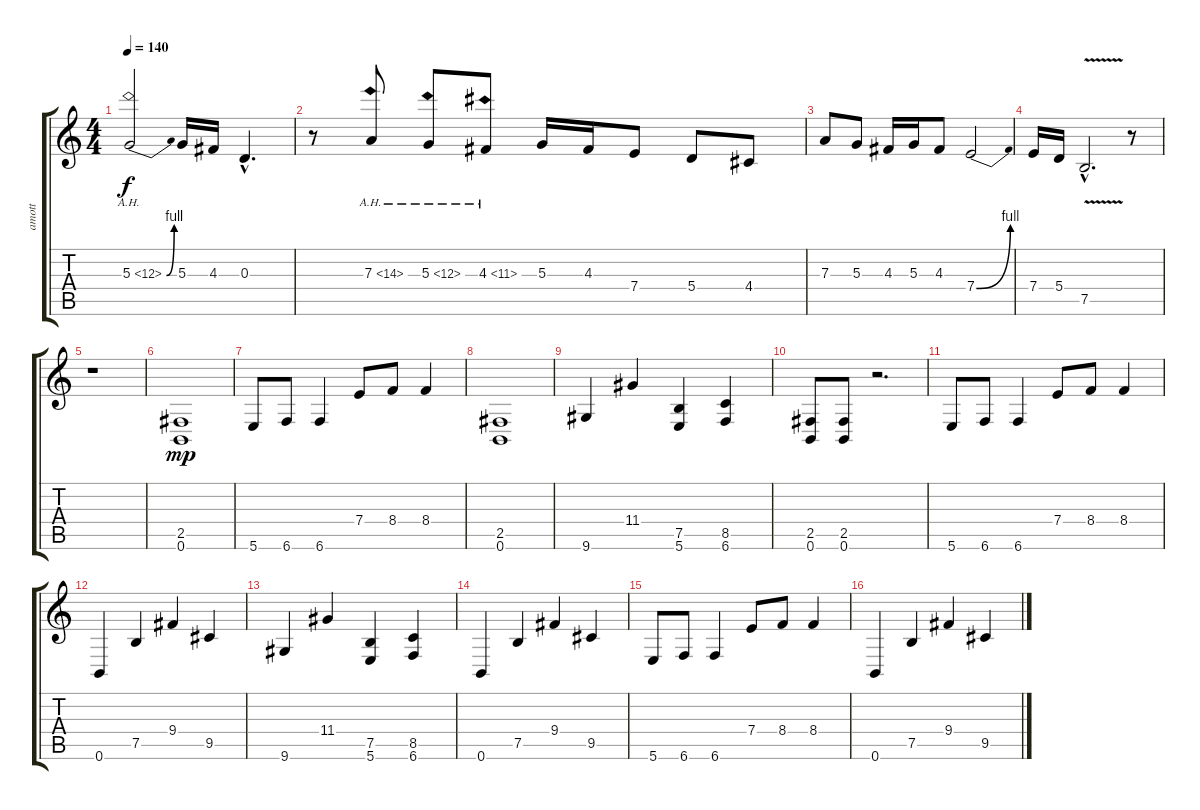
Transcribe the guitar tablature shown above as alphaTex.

\track ("amott" "amott") {instrument distortionguitar}
\staff {score tabs}
\tuning (B3 Gb3 D3 A2 E2 B1) {hide}
\ts (4 4)
\tempo 140
\clef g2
\ks c
5.3{be (bend 0 0 60 4) ah 7}.2{dy f} 5.3.16 4.3.16 0.3{hac}.4{d} |
r.8 7.3{ah 7}.8 5.3{ah 7}.8 4.3{ah 7}.8 5.3.16 4.3.16 7.4.8 5.4.8 4.4.8 |
7.3.8 5.3.8 4.3.16 5.3.16 4.3.8 7.4{be (bend 0 0 60 4)}.2 |
7.4.16 5.4.16 7.5{v hac}.2{d} r.8 |
r.1 |
(2.5 0.6).1{dy mp} |
5.6.8 6.6.8 6.6.4 7.4.8 8.4.8 8.4.4 |
(2.5 0.6).1 |
9.6.4 11.4.4 (7.5 5.6).4 (8.5 6.6).4 |
(2.5 0.6).8 (2.5 0.6).8 r.2{d} |
5.6.8 6.6.8 6.6.4 7.4.8 8.4.8 8.4.4 |
0.6.4 7.5.4 9.4.4 9.5.4 |
9.6.4 11.4.4 (7.5 5.6).4 (8.5 6.6).4 |
0.6.4 7.5.4 9.4.4 9.5.4 |
5.6.8 6.6.8 6.6.4 7.4.8 8.4.8 8.4.4 |
0.6.4 7.5.4 9.4.4 9.5.4
